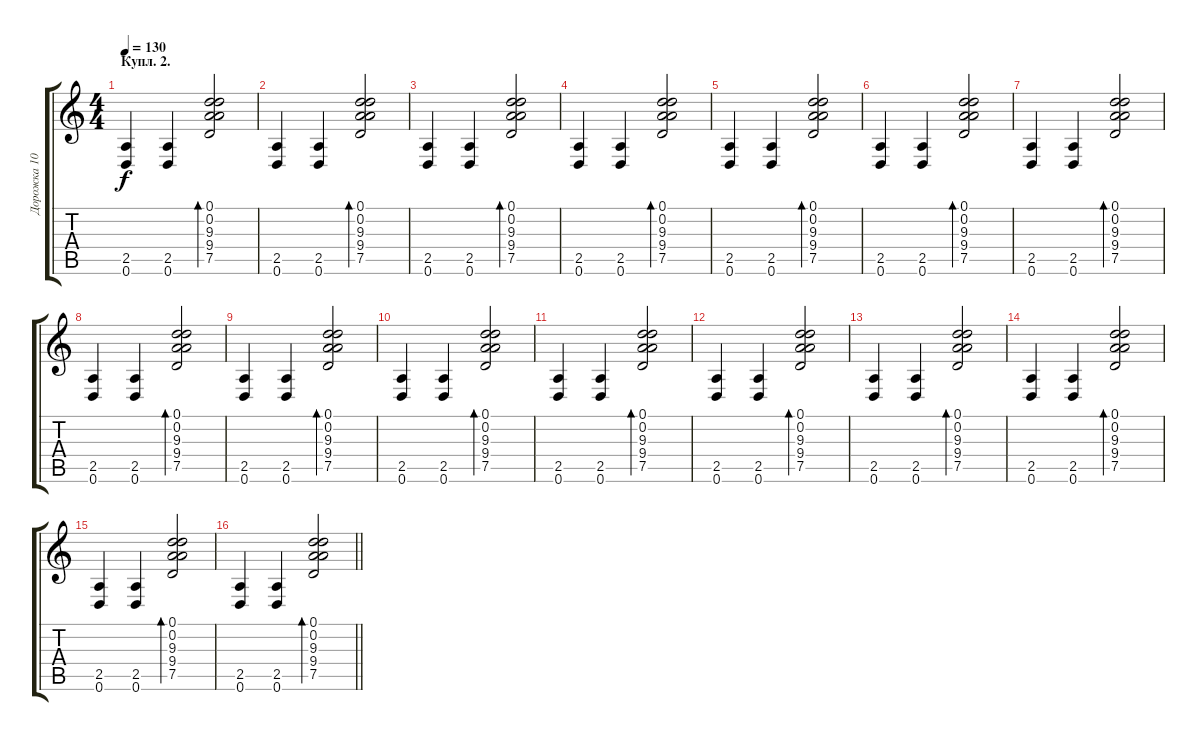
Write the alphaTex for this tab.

\track ("Дорожка 10" "Дорожка 10") {instrument acousticguitarsteel}
\staff {score tabs}
\tuning (D4 A3 F3 C3 G2 D2) {hide}
\ts (4 4)
\section ("" "Купл. 2.")
\tempo 130
\clef g2
\ks c
(2.5 0.6).4{dy f} (2.5 0.6).4 (0.1 0.2 9.3 9.4 7.5).2{bd 120} |
(2.5 0.6).4 (2.5 0.6).4 (0.1 0.2 9.3 9.4 7.5).2{bd 120} |
(2.5 0.6).4 (2.5 0.6).4 (0.1 0.2 9.3 9.4 7.5).2{bd 120} |
(2.5 0.6).4 (2.5 0.6).4 (0.1 0.2 9.3 9.4 7.5).2{bd 120} |
(2.5 0.6).4 (2.5 0.6).4 (0.1 0.2 9.3 9.4 7.5).2{bd 120} |
(2.5 0.6).4 (2.5 0.6).4 (0.1 0.2 9.3 9.4 7.5).2{bd 120} |
(2.5 0.6).4 (2.5 0.6).4 (0.1 0.2 9.3 9.4 7.5).2{bd 120} |
(2.5 0.6).4 (2.5 0.6).4 (0.1 0.2 9.3 9.4 7.5).2{bd 120} |
(2.5 0.6).4 (2.5 0.6).4 (0.1 0.2 9.3 9.4 7.5).2{bd 120} |
(2.5 0.6).4 (2.5 0.6).4 (0.1 0.2 9.3 9.4 7.5).2{bd 120} |
(2.5 0.6).4 (2.5 0.6).4 (0.1 0.2 9.3 9.4 7.5).2{bd 120} |
(2.5 0.6).4 (2.5 0.6).4 (0.1 0.2 9.3 9.4 7.5).2{bd 120} |
(2.5 0.6).4 (2.5 0.6).4 (0.1 0.2 9.3 9.4 7.5).2{bd 120} |
(2.5 0.6).4 (2.5 0.6).4 (0.1 0.2 9.3 9.4 7.5).2{bd 120} |
(2.5 0.6).4 (2.5 0.6).4 (0.1 0.2 9.3 9.4 7.5).2{bd 120} |
\barLineRight lightlight
(2.5 0.6).4 (2.5 0.6).4 (0.1 0.2 9.3 9.4 7.5).2{bd 120}
